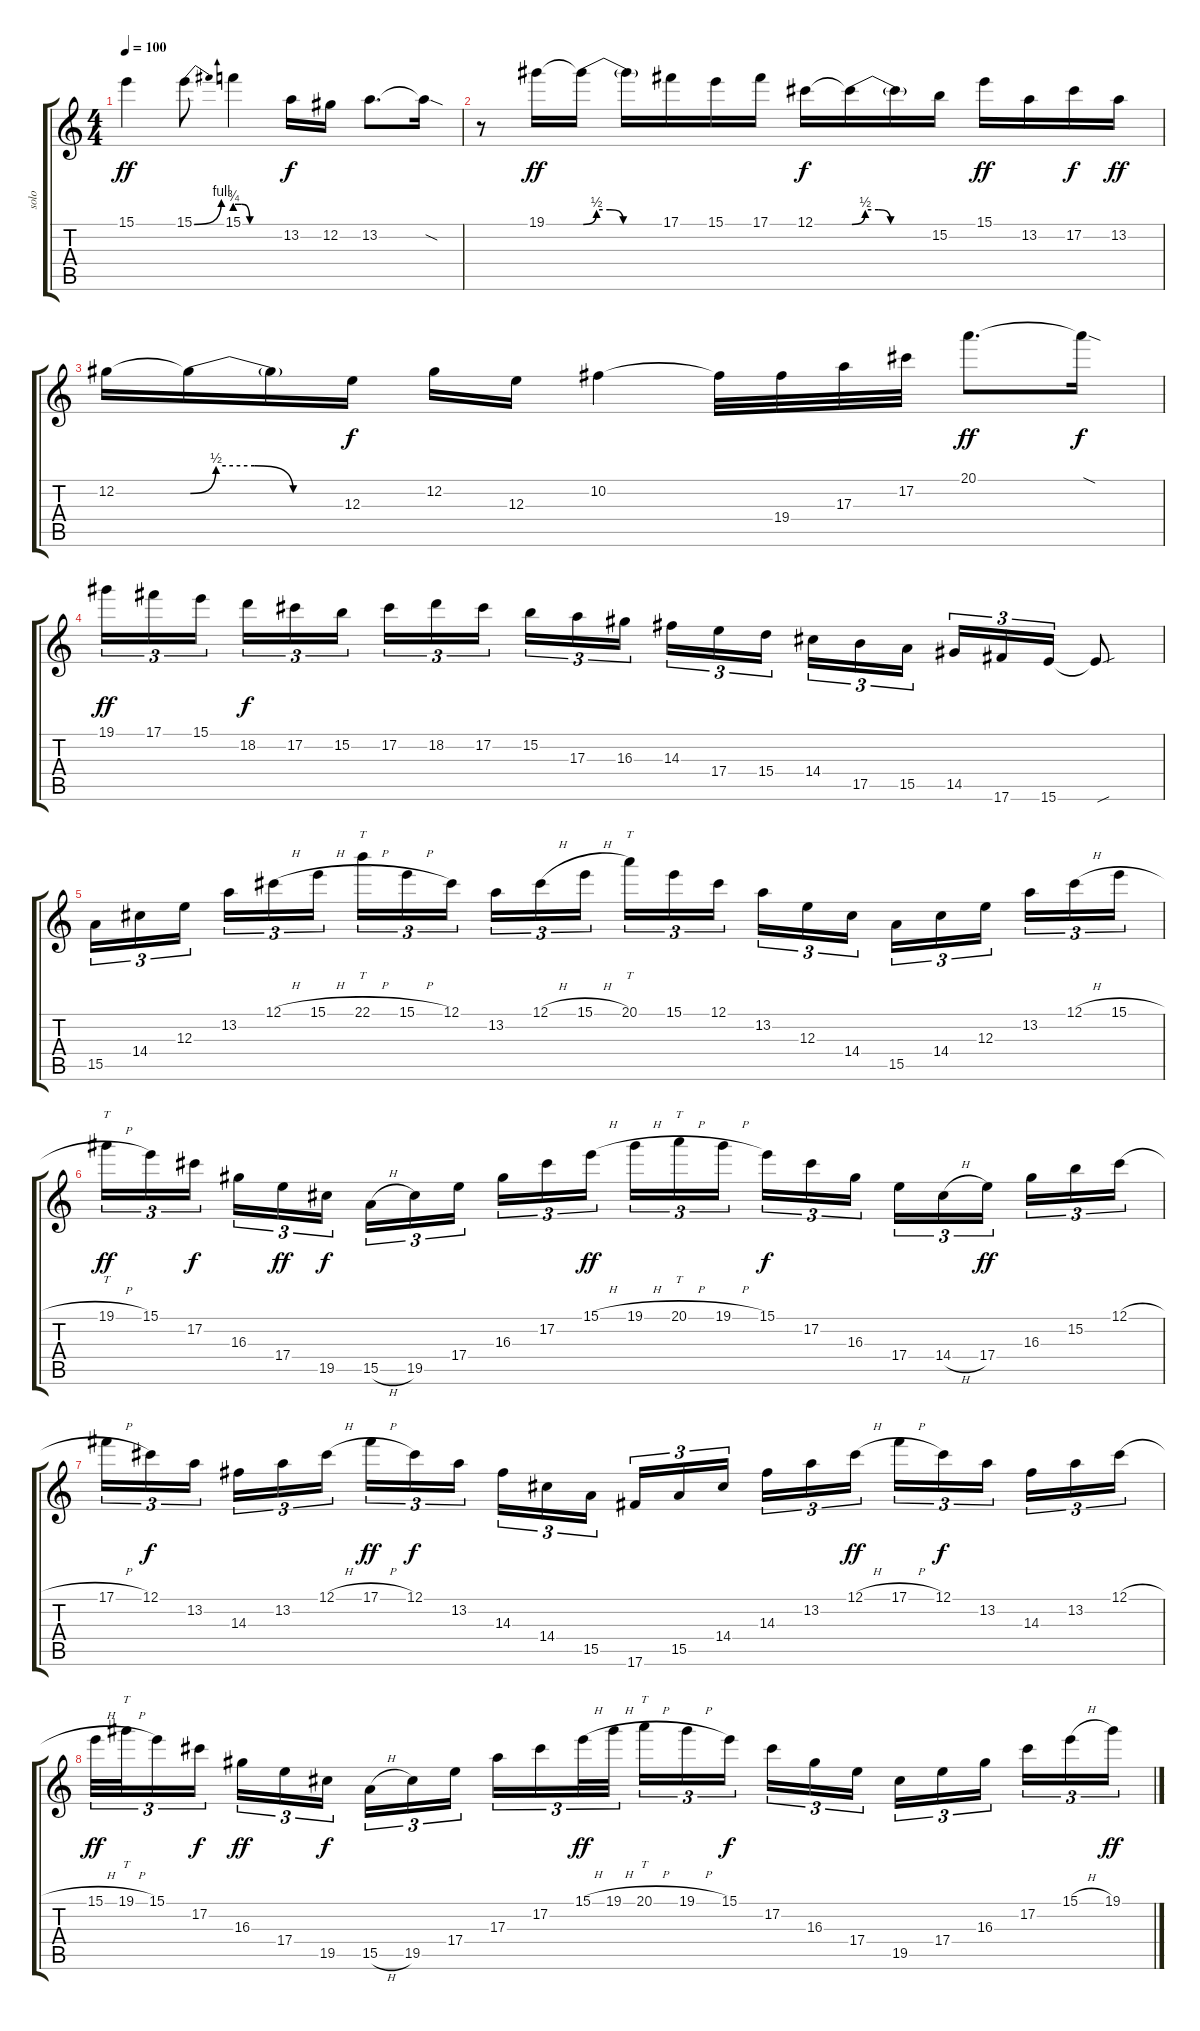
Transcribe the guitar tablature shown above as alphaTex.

\track ("solo" "solo") {instrument distortionguitar}
\staff {score tabs}
\tuning (Db4 Ab3 E3 B2 Gb2 Db2) {hide}
\ts (4 4)
\tempo 100
\clef g2
\ks c
15.1.4{dy ff} 15.1{be (bend 0 0 60 4)}.8 15.1{be (custom 0 3 9 3 20 0 30 0 60 0)}.4 13.2.16{dy f} 12.2.16 13.2.8{d} 13.2{sod t}.16 |
r.8 19.1.16{dy ff} 19.1{be (custom 0 0 10 2 20 2 30 0 60 0) t}.16 19.1{t}.16 17.1.16 15.1.16 17.1.16 12.1.16{dy f} 12.1{be (custom 0 0 10 2 20 2 29 0 60 0) t}.16 12.1{t}.16 15.2.16 15.1.16{dy ff} 13.2.16 17.2.16{dy f} 13.2.16{dy ff} |
12.2.16 12.2{be (custom 0 0 10 2 25 2 40 0 60 0) t}.16 12.2{t}.16 12.3.16{dy f} 12.2.16 12.3.16 10.2.4 10.2{t}.32 19.4.32 17.3.32 17.2.32 20.1.8{d dy ff} 20.1{sod t}.16{dy f} |
19.1.16{tu (3 2) dy ff} 17.1.16{tu (3 2)} 15.1.16{tu (3 2) beam splitsecondary} 18.2.16{tu (3 2) dy f} 17.2.16{tu (3 2)} 15.2.16{tu (3 2)} 17.2.16{tu (3 2)} 18.2.16{tu (3 2)} 17.2.16{tu (3 2) beam splitsecondary} 15.2.16{tu (3 2)} 17.3.16{tu (3 2)} 16.3.16{tu (3 2)} 14.3.16{tu (3 2)} 17.4.16{tu (3 2)} 15.4.16{tu (3 2) beam splitsecondary} 14.4.16{tu (3 2)} 17.5.16{tu (3 2)} 15.5.16{tu (3 2)} 14.5.16{tu (3 2)} 17.6.16{tu (3 2)} 15.6.16{tu (3 2)} 15.6{sou t}.8 |
15.5.16{tu (3 2) volume 16 balance 8 instrument distortionguitar} 14.4.16{tu (3 2)} 12.3.16{tu (3 2) beam splitsecondary} 13.2.16{tu (3 2)} 12.1{h}.16{tu (3 2)} 15.1{h}.16{tu (3 2)} 22.1{h}.16{tt tu (3 2)} 15.1{h}.16{tu (3 2)} 12.1.16{tu (3 2) beam splitsecondary} 13.2.16{tu (3 2)} 12.1{h}.16{tu (3 2)} 15.1{h}.16{tu (3 2)} 20.1.16{tt tu (3 2)} 15.1.16{tu (3 2)} 12.1.16{tu (3 2) beam splitsecondary} 13.2.16{tu (3 2)} 12.3.16{tu (3 2)} 14.4.16{tu (3 2)} 15.5.16{tu (3 2)} 14.4.16{tu (3 2)} 12.3.16{tu (3 2) beam splitsecondary} 13.2.16{tu (3 2)} 12.1{h}.16{tu (3 2)} 15.1{h}.16{tu (3 2)} |
19.1{h}.16{tt tu (3 2) dy ff} 15.1.16{tu (3 2)} 17.2.16{tu (3 2) dy f beam splitsecondary} 16.3.16{tu (3 2)} 17.4.16{tu (3 2) dy ff} 19.5.16{tu (3 2) dy f} 15.5{h}.16{tu (3 2)} 19.5.16{tu (3 2)} 17.4.16{tu (3 2) beam splitsecondary} 16.3.16{tu (3 2)} 17.2.16{tu (3 2)} 15.1{h}.16{tu (3 2) dy ff} 19.1{h}.16{tu (3 2)} 20.1{h}.16{tt tu (3 2)} 19.1{h}.16{tu (3 2) beam splitsecondary} 15.1.16{tu (3 2) dy f} 17.2.16{tu (3 2)} 16.3.16{tu (3 2)} 17.4.16{tu (3 2)} 14.4{h}.16{tu (3 2)} 17.4.16{tu (3 2) dy ff beam splitsecondary} 16.3.16{tu (3 2)} 15.2.16{tu (3 2)} 12.1{h}.16{tu (3 2)} |
17.1{h}.16{tu (3 2)} 12.1.16{tu (3 2) dy f} 13.2.16{tu (3 2) beam splitsecondary} 14.3.16{tu (3 2)} 13.2.16{tu (3 2)} 12.1{h}.16{tu (3 2)} 17.1{h}.16{tu (3 2) dy ff} 12.1.16{tu (3 2) dy f} 13.2.16{tu (3 2) beam splitsecondary} 14.3.16{tu (3 2)} 14.4.16{tu (3 2)} 15.5.16{tu (3 2)} 17.6.16{tu (3 2)} 15.5.16{tu (3 2)} 14.4.16{tu (3 2) beam splitsecondary} 14.3.16{tu (3 2)} 13.2.16{tu (3 2)} 12.1{h}.16{tu (3 2) dy ff} 17.1{h}.16{tu (3 2)} 12.1.16{tu (3 2) dy f} 13.2.16{tu (3 2) beam splitsecondary} 14.3.16{tu (3 2)} 13.2.16{tu (3 2)} 12.1{h}.16{tu (3 2)} |
15.1{h}.32{tu (3 2) dy ff} 19.1{h}.32{tt tu (3 2)} 15.1.16{tu (3 2)} 17.2.16{tu (3 2) dy f beam splitsecondary} 16.3.16{tu (3 2) dy ff} 17.4.16{tu (3 2)} 19.5.16{tu (3 2) dy f} 15.5{h}.16{tu (3 2)} 19.5.16{tu (3 2)} 17.4.16{tu (3 2) beam splitsecondary} 17.3.16{tu (3 2)} 17.2.16{tu (3 2)} 15.1{h}.32{tu (3 2) dy ff} 19.1{h}.32{tu (3 2)} 20.1{h}.16{tt tu (3 2)} 19.1{h}.16{tu (3 2)} 15.1.16{tu (3 2) dy f beam splitsecondary} 17.2.16{tu (3 2)} 16.3.16{tu (3 2)} 17.4.16{tu (3 2)} 19.5.16{tu (3 2)} 17.4.16{tu (3 2)} 16.3.16{tu (3 2) beam splitsecondary} 17.2.16{tu (3 2)} 15.1{h}.16{tu (3 2)} 19.1{h}.16{tu (3 2) dy ff}
